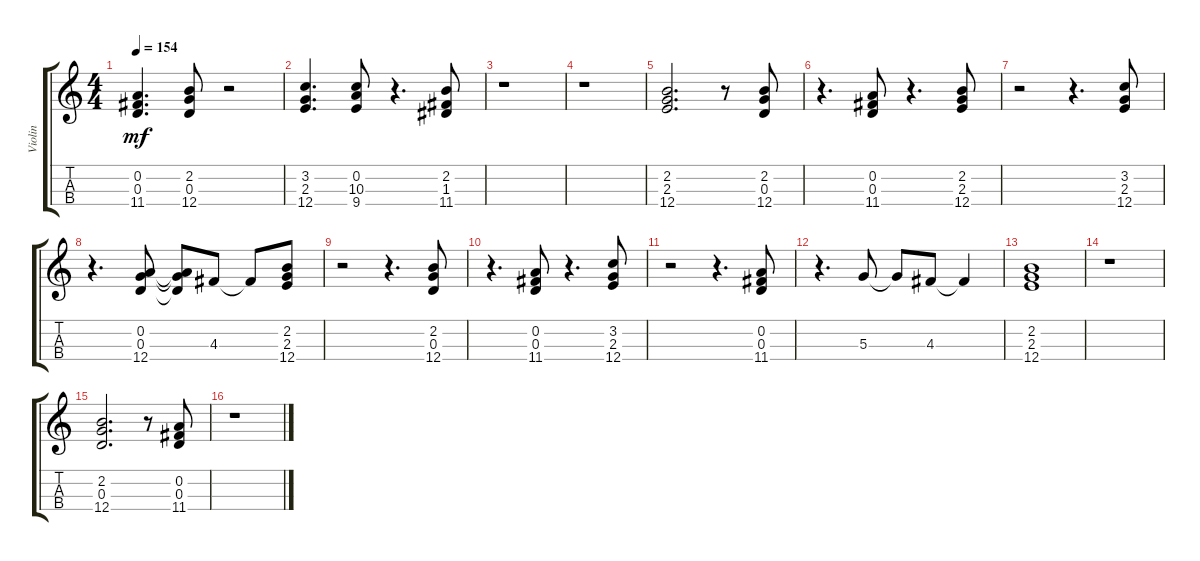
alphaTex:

\track ("Violin" "Violin") {instrument stringensemble1}
\staff {score tabs}
\tuning (E5 A4 D4 G3) {hide}
\ts (4 4)
\tempo 154
\clef g2
\ks c
(0.2 0.3 11.4).4{d dy mf} (2.2 0.3 12.4).8 r.2 |
(3.2 2.3 12.4).4{d} (0.2 10.3 9.4).8 r.4{d} (2.2 1.3 11.4).8 |
r.1 |
r.1 |
(2.2 2.3 12.4).2{d} r.8 (2.2 0.3 12.4).8 |
r.4{d} (0.2 0.3 11.4).8 r.4{d} (2.2 2.3 12.4).8 |
r.2 r.4{d} (3.2 2.3 12.4).8 |
r.4{d} (0.2 0.3 12.4).8 (0.2{t} 0.3{t} 12.4{t}).8 4.3.8 4.3{t}.8 (2.2 2.3 12.4).8 |
r.2 r.4{d} (2.2 0.3 12.4).8 |
r.4{d} (0.2 0.3 11.4).8 r.4{d} (3.2 2.3 12.4).8 |
r.2 r.4{d} (0.2 0.3 11.4).8 |
r.4{d} 5.3.8 5.3{t}.8 4.3.8 4.3{t}.4 |
(2.2 2.3 12.4).1 |
r.1 |
(2.2 0.3 12.4).2{d} r.8 (0.2 0.3 11.4).8 |
r.1
